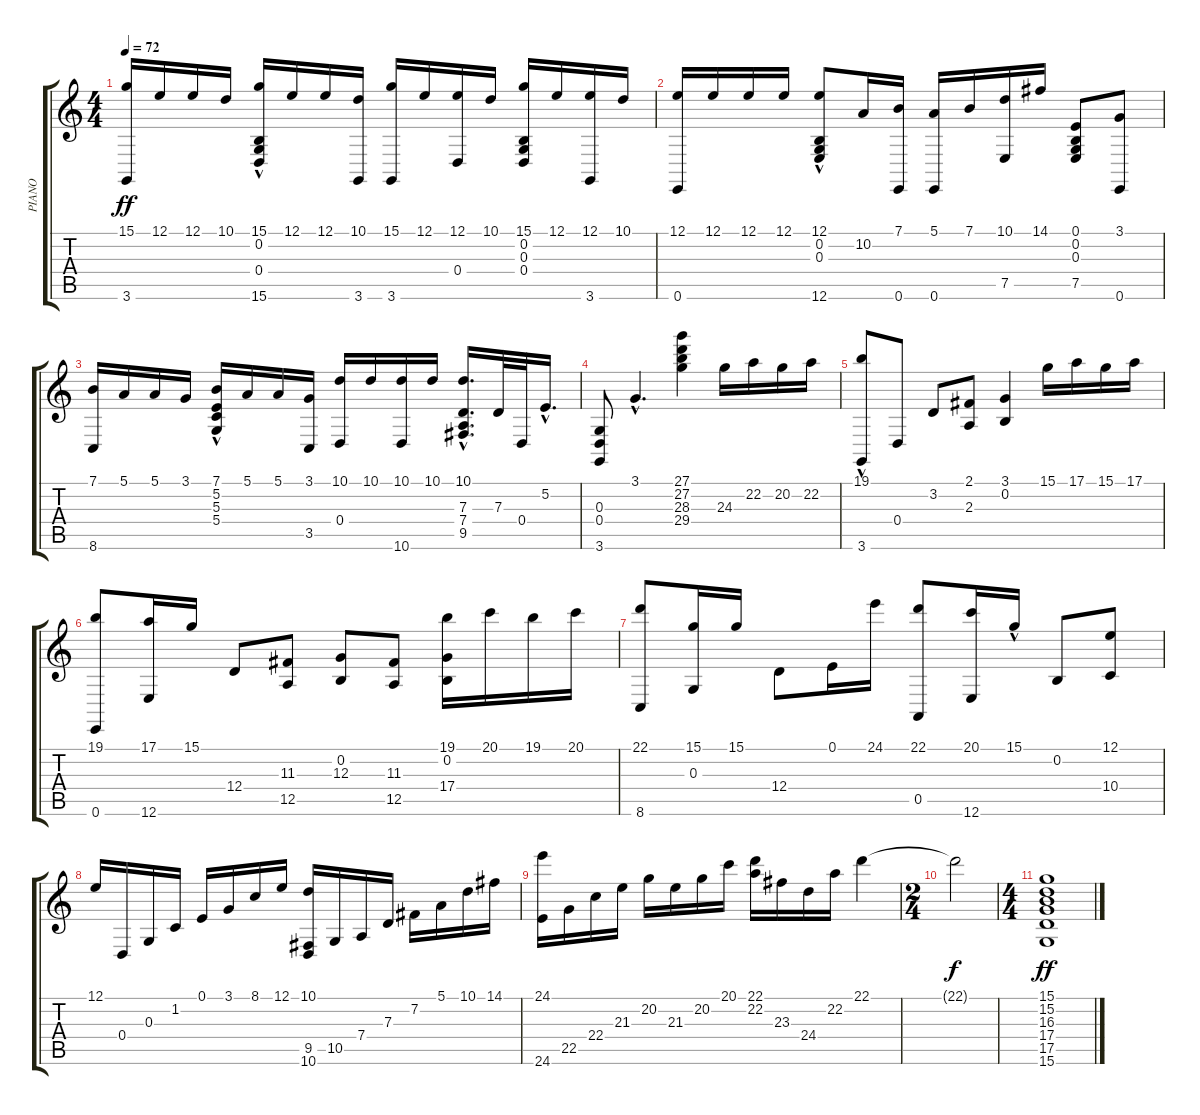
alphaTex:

\track ("PIANO" "PIANO") {instrument brightacousticpiano}
\staff {score tabs}
\tuning (E4 B3 G3 D3 A2 E2) {hide}
\ts (4 4)
\tempo 72
\clef g2
\ks c
(15.1 3.6).16{dy ff} 12.1.16 12.1.16 10.1.16 (15.1 0.2{hac} 0.4{hac} 15.6{hac}).16 12.1.16 12.1.16 (10.1 3.6).16 (15.1 3.6).16 12.1.16 (12.1 0.4).16 10.1.16 (15.1 0.2 0.3 0.4).16 12.1.16 (12.1 3.6).16 10.1.16 |
(12.1 0.6).16 12.1.16 12.1.16 12.1.16 (12.1 0.2{hac} 0.3{hac} 12.6{hac}).8 10.2.16 (7.1 0.6).16 (5.1 0.6).16 7.1.16 (10.1 7.5).16 14.1.16 (0.1 0.2 0.3 7.5).8 (3.1 0.6).8 |
(7.1 8.6).16 5.1.16 5.1.16 3.1.16 (7.1 5.2{hac} 5.3{hac} 5.4{hac}).16 5.1.16 5.1.16 (3.1 3.5).16 (10.1 0.4).16 10.1.16 (10.1 10.6).16 10.1.16 (10.1 7.3{hac} 7.4 9.5).16{d} 7.3.32 0.4.32 5.2{hac}.16{d} |
(0.3 0.4 3.6).8 3.1{hac}.4{d} (27.1 27.2 28.3 29.4).4 24.3.16 22.2.16 20.2.16 22.2.16 |
(19.1{hac} 3.6).8 0.4.8 3.2.8 (2.1 2.3).8 (3.1 0.2).4 15.1.16 17.1.16 15.1.16 17.1.16 |
(19.1 0.6).8 (17.1 12.6).16 15.1.16 12.4.8 (11.3 12.5).8 (0.2 12.3).8 (11.3 12.5).8 (19.1 0.2 17.4).16 20.1.16 19.1.16 20.1.16 |
(22.1 8.6).8 (15.1 0.3).16 15.1.16 12.4.8 0.1.16 24.1.16 (22.1 0.5).8 (20.1 12.6).16 15.1{hac}.16 0.2.8 (12.1 10.4).8 |
12.1.16 0.4.16 0.3.16 1.2.16 0.1.16 3.1.16 8.1.16 12.1.16 (10.1 9.5 10.6).16 10.5.16 7.4.16 7.3.16 7.2.16 5.1.16 10.1.16 14.1.16 |
(24.1 24.6).16 22.5.16 22.4.16 21.3.16 20.2.16 21.3.16 20.2.16 20.1.16 (22.1 22.2).16 23.3.16 24.4.16 22.2.16 22.1.4 |
\ts (2 4)
22.1{t}.2{dy f} |
\ts (4 4)
(15.1 15.2 16.3 17.4 17.5 15.6).1{dy ff}
